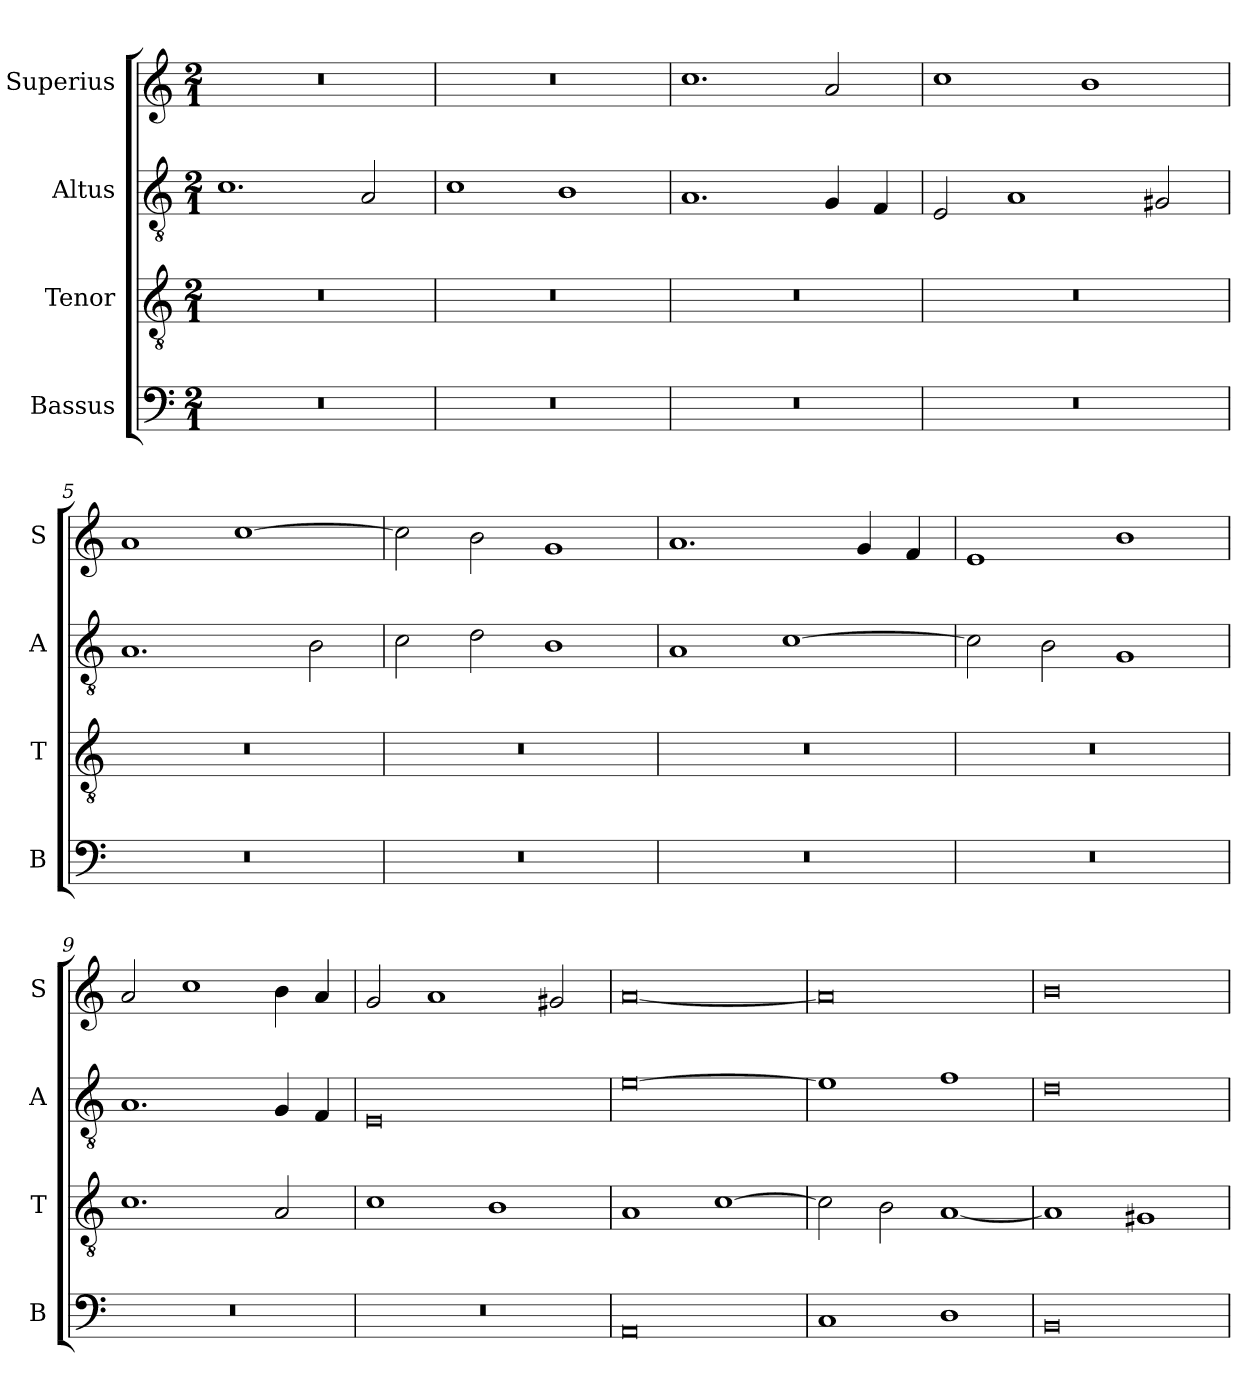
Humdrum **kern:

**kern	**kern	**kern	**kern
*part4	*part3	*part2	*part1
*staff4	*staff3	*staff2	*staff1
*I"Bassus	*I"Tenor	*I"Altus	*I"Superius
*I'B	*I'T	*I'A	*I'S
*clefF4	*clefGv2	*clefGv2	*clefG2
*k[]	*k[]	*k[]	*k[]
*M2/1	*M2/1	*M2/1	*M2/1
=1	=1	=1	=1
0r	0r	1.c	0r
.	.	2A/	.
=2	=2	=2	=2
0r	0r	1c	0r
.	.	1B	.
=3	=3	=3	=3
0r	0r	1.A	1.cc
.	.	4G/	2a/
.	.	4F/	.
=4	=4	=4	=4
0r	0r	2E/	1cc
.	.	1A	.
.	.	.	1b
.	.	2G#X/	.
=5	=5	=5	=5
0r	0r	1.A	1a
.	.	.	[1cc
.	.	2B\	.
=6	=6	=6	=6
0r	0r	2c\	2cc\]
.	.	2d\	2b\
.	.	1B	1g
=7	=7	=7	=7
0r	0r	1A	1.a
.	.	[1c	.
.	.	.	4g/
.	.	.	4f/
=8	=8	=8	=8
0r	0r	2c\]	1e
.	.	2B\	.
.	.	1G	1b
=9	=9	=9	=9
0r	1.c	1.A	2a/
.	.	.	1cc
.	2A/	4G/	4b\
.	.	4F/	4a/
=10	=10	=10	=10
0r	1c	0E	2g/
.	.	.	1a
.	1B	.	.
.	.	.	2g#X/
=11	=11	=11	=11
0AA	1A	[0e	[0a
.	[1c	.	.
=12	=12	=12	=12
1C	2c\]	1e]	0a]
.	2B\	.	.
1D	[1A	1f	.
=13	=13	=13	=13
0BB	1A]	0d	0b
.	1G#X	.	.
=	=	=	=
*-	*-	*-	*-
